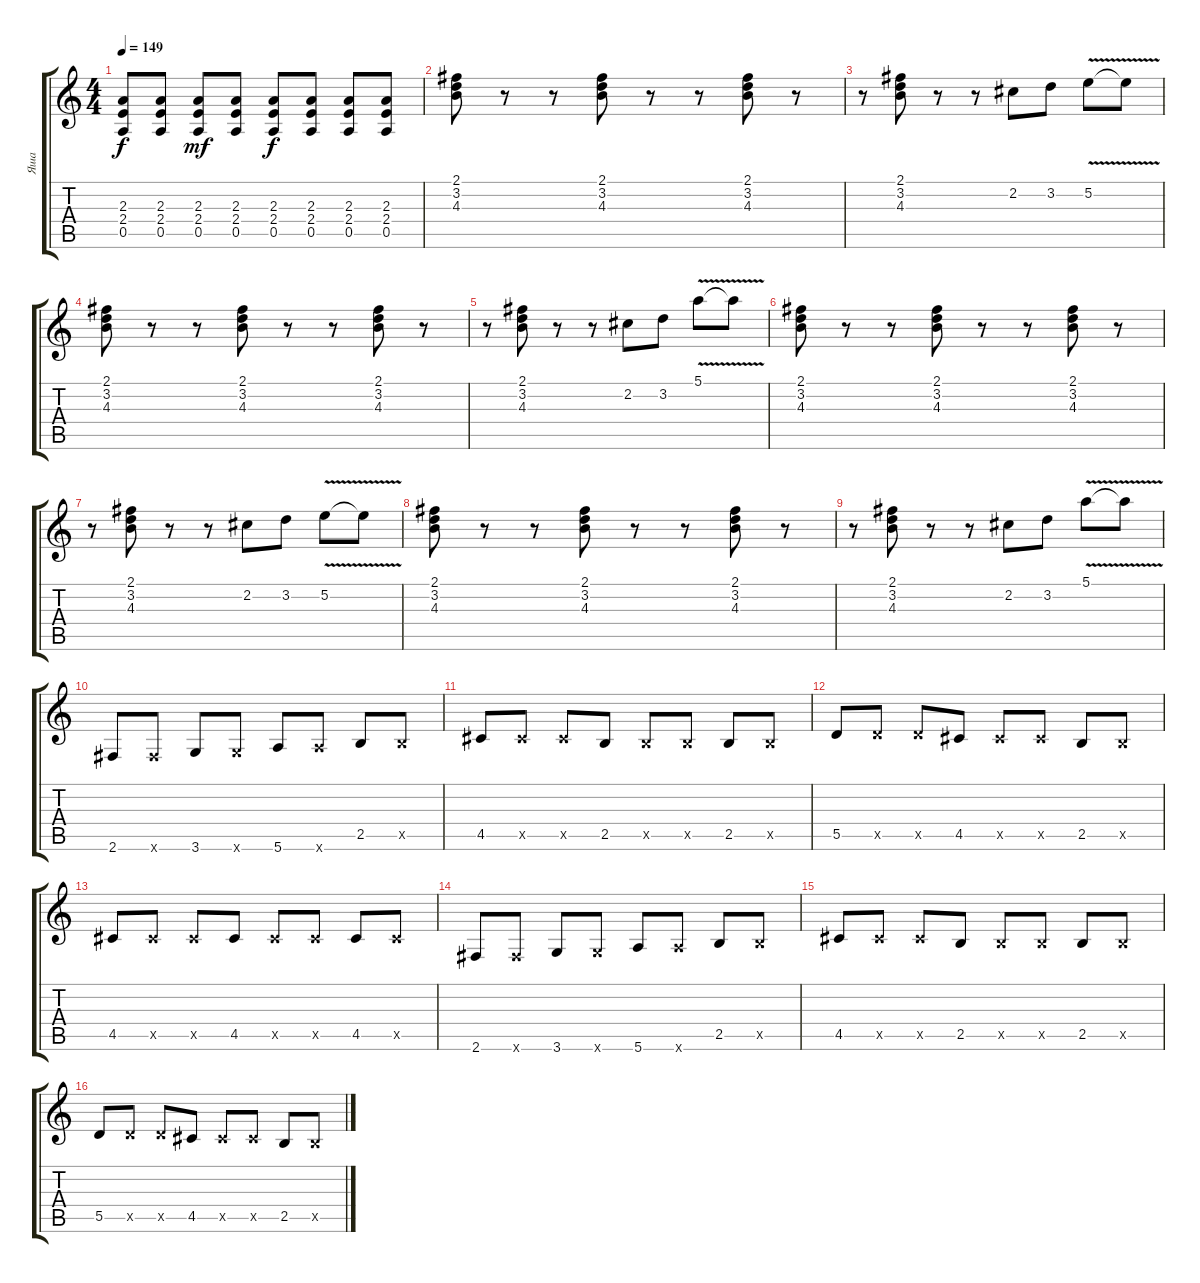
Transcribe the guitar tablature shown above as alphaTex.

\track ("Яша" "Яша") {instrument overdrivenguitar}
\staff {score tabs}
\tuning (E4 B3 G3 D3 A2 E2) {hide}
\ts (4 4)
\tempo 149
\clef g2
\ks c
(2.3 2.4 0.5).8{dy f} (2.3 2.4 0.5).8 (2.3 2.4 0.5).8{dy mf} (2.3 2.4 0.5).8 (2.3 2.4 0.5).8{dy f} (2.3 2.4 0.5).8 (2.3 2.4 0.5).8 (2.3 2.4 0.5).8 |
(2.1 3.2 4.3).8 r.8 r.8 (2.1 3.2 4.3).8 r.8 r.8 (2.1 3.2 4.3).8 r.8 |
r.8 (2.1 3.2 4.3).8 r.8 r.8 2.2.8 3.2.8 5.2{v}.8 5.2{t}.8 |
(2.1 3.2 4.3).8 r.8 r.8 (2.1 3.2 4.3).8 r.8 r.8 (2.1 3.2 4.3).8 r.8 |
r.8 (2.1 3.2 4.3).8 r.8 r.8 2.2.8 3.2.8 5.1{v}.8 5.1{t}.8 |
(2.1 3.2 4.3).8 r.8 r.8 (2.1 3.2 4.3).8 r.8 r.8 (2.1 3.2 4.3).8 r.8 |
r.8 (2.1 3.2 4.3).8 r.8 r.8 2.2.8 3.2.8 5.2{v}.8 5.2{t}.8 |
(2.1 3.2 4.3).8 r.8 r.8 (2.1 3.2 4.3).8 r.8 r.8 (2.1 3.2 4.3).8 r.8 |
r.8 (2.1 3.2 4.3).8 r.8 r.8 2.2.8 3.2.8 5.1{v}.8 5.1{t}.8 |
2.6.8 2.6{x}.8 3.6.8 3.6{x}.8 5.6.8 5.6{x}.8 2.5.8 2.5{x}.8 |
4.5.8 4.5{x}.8 4.5{x}.8 2.5.8 2.5{x}.8 2.5{x}.8 2.5.8 2.5{x}.8 |
5.5.8 5.5{x}.8 5.5{x}.8 4.5.8 4.5{x}.8 4.5{x}.8 2.5.8 2.5{x}.8 |
4.5.8 4.5{x}.8 4.5{x}.8 4.5.8 4.5{x}.8 4.5{x}.8 4.5.8 4.5{x}.8 |
2.6.8 2.6{x}.8 3.6.8 3.6{x}.8 5.6.8 5.6{x}.8 2.5.8 2.5{x}.8 |
4.5.8 4.5{x}.8 4.5{x}.8 2.5.8 2.5{x}.8 2.5{x}.8 2.5.8 2.5{x}.8 |
5.5.8 5.5{x}.8 5.5{x}.8 4.5.8 4.5{x}.8 4.5{x}.8 2.5.8 2.5{x}.8
